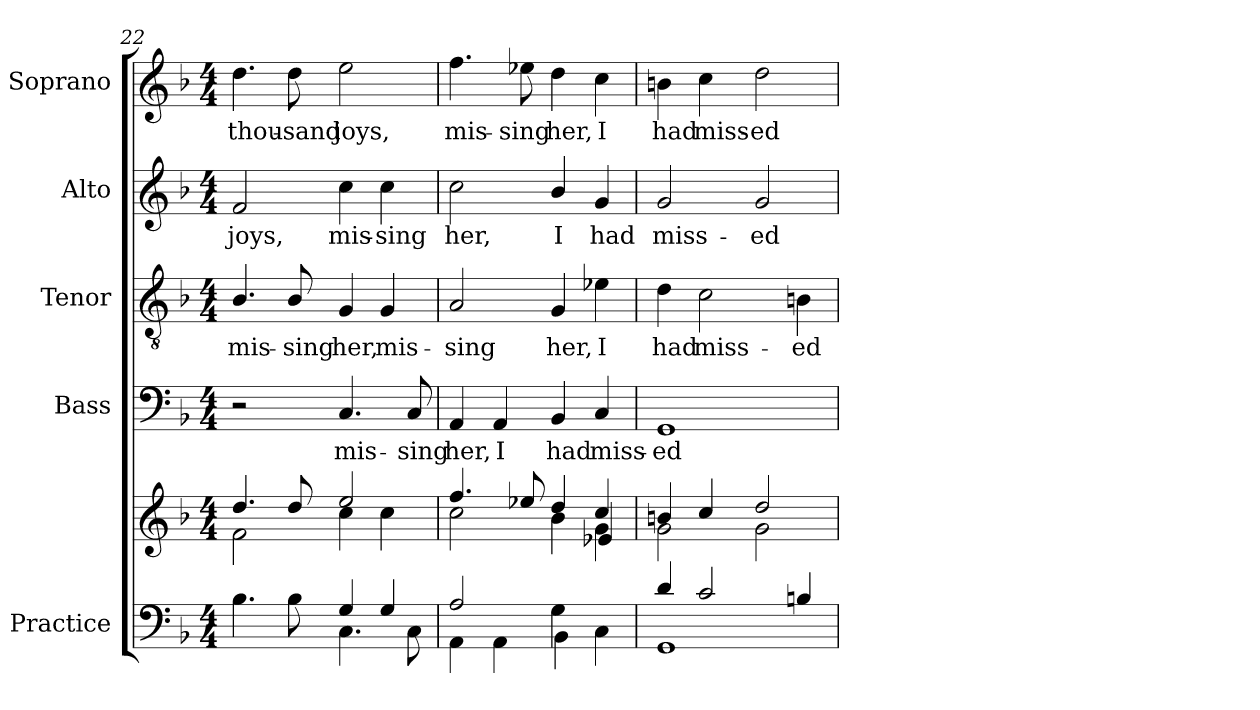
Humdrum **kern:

**kern	**kern	**kern	**text	**kern	**text	**kern	**text	**kern	**text
*part5	*part5	*part4	*part4	*part3	*part3	*part2	*part2	*part1	*part1
*staff6	*staff5	*staff4	*staff4	*staff3	*staff3	*staff2	*staff2	*staff1	*staff1
*I"Practice	*	*I"Bass	*	*I"Tenor	*	*I"Alto	*	*I"Soprano	*
*	*	*I'B	*	*I'T	*	*I'A	*	*I'S	*
*clefF4	*clefG2	*clefF4	*	*clefGv2	*	*clefG2	*	*clefG2	*
*k[b-]	*k[b-]	*k[b-]	*	*k[b-]	*	*k[b-]	*	*k[b-]	*
*F:	*F:	*F:	*	*F:	*	*F:	*	*F:	*
*M4/4	*M4/4	*M4/4	*	*M4/4	*	*M4/4	*	*M4/4	*
=22	=22	=22	=22	=22	=22	=22	=22	=22	=22
*^	*^	*	*	*	*	*	*	*	*
!	!	!	!	!	!	!	!LO:LY:b	!	!LO:LY:b	!	!LO:LY:b
4.B-i\	2ryy	4.dd/	2f\	2r	.	4.B-i/	mis-	2f/	joys,	4.dd\	thou-
!	!	!	!	!	!	!	!LO:LY:b	!	!	!	!LO:LY:b
8B-\	.	8dd/	.	.	.	8B-/	-sing	.	.	8dd\	-sand
!	!	!	!	!	!LO:LY:b	!	!LO:LY:b	!	!LO:LY:b	!	!LO:LY:b
4G/	4.C\	2ee/	4cc\	4.C/	mis-	4G/	her,	4cc\	mis-	2ee\	joys,
!	!	!	!	!	!	!	!LO:LY:b	!	!LO:LY:b	!	!
4G/	.	.	4cc\	.	.	4G/	mis-	4cc\	-sing	.	.
!	!	!	!	!	!LO:LY:b	!	!	!	!	!	!
.	8C\	.	.	8C/	-sing	.	.	.	.	.	.
=23	=23	=23	=23	=23	=23	=23	=23	=23	=23	=23	=23
*	*	*	*^	*	*	*	*	*	*	*	*
!	!	!	!	!	!	!LO:LY:b	!	!LO:LY:b	!	!LO:LY:b	!	!LO:LY:b
2A/	4AA\	4.ff/	2cc\	2.ryy	4AA/	her,	2A/	-sing	2cc\	her,	4.ff\	mis-
!	!	!	!	!	!	!LO:LY:b	!	!	!	!	!	!
.	4AA\	.	.	.	4AA/	I	.	.	.	.	.	.
!	!	!	!	!	!	!	!	!	!	!	!	!LO:LY:b
.	.	8ee-X/	.	.	.	.	.	.	.	.	8ee-X\	-sing
!	!	!	!	!	!	!LO:LY:b	!	!LO:LY:b	!	!LO:LY:b	!	!LO:LY:b
4G\	4BB-\	4dd/	4b-\	.	4BB-/	had	4G/	her,	4b-/	I	4dd\	her,
!	!	!	!	!	!	!LO:LY:b	!	!LO:LY:b	!	!LO:LY:b	!	!LO:LY:b
4ryy	4C\	4cc/	4g\	4e-X/	4C/	miss-	4e-X\	I	4g/	had	4cc\	I
!!LO:PB:g=z
=24	=24	=24	=24	=24	=24	=24	=24	=24	=24	=24	=24	=24
!	!	!	!	!	!	!LO:LY:b	!	!LO:LY:b	!	!LO:LY:b	!	!LO:LY:b
*	*	*	*v	*v	*	*	*	*	*	*	*	*
4d/	1GG	4bn/	2g\	1GG	-ed	4d\	had	2g/	miss-	4bn\	had
!	!	!	!	!	!	!	!LO:LY:b	!	!	!	!LO:LY:b
2c/	.	4cc/	.	.	.	2c\	miss-	.	.	4cc\	miss-
!	!	!	!	!	!	!	!	!	!LO:LY:b	!	!LO:LY:b
.	.	2dd/	2g\	.	.	.	.	2g/	-ed	2dd\	-ed
!	!	!	!	!	!	!	!LO:LY:b	!	!	!	!
4Bn/	.	.	.	.	.	4Bn\	-ed	.	.	.	.
*v	*v	*	*	*	*	*	*	*	*	*	*
*	*v	*v	*	*	*	*	*	*	*	*
=	=	=	=	=	=	=	=	=	=
*-	*-	*-	*-	*-	*-	*-	*-	*-	*-
